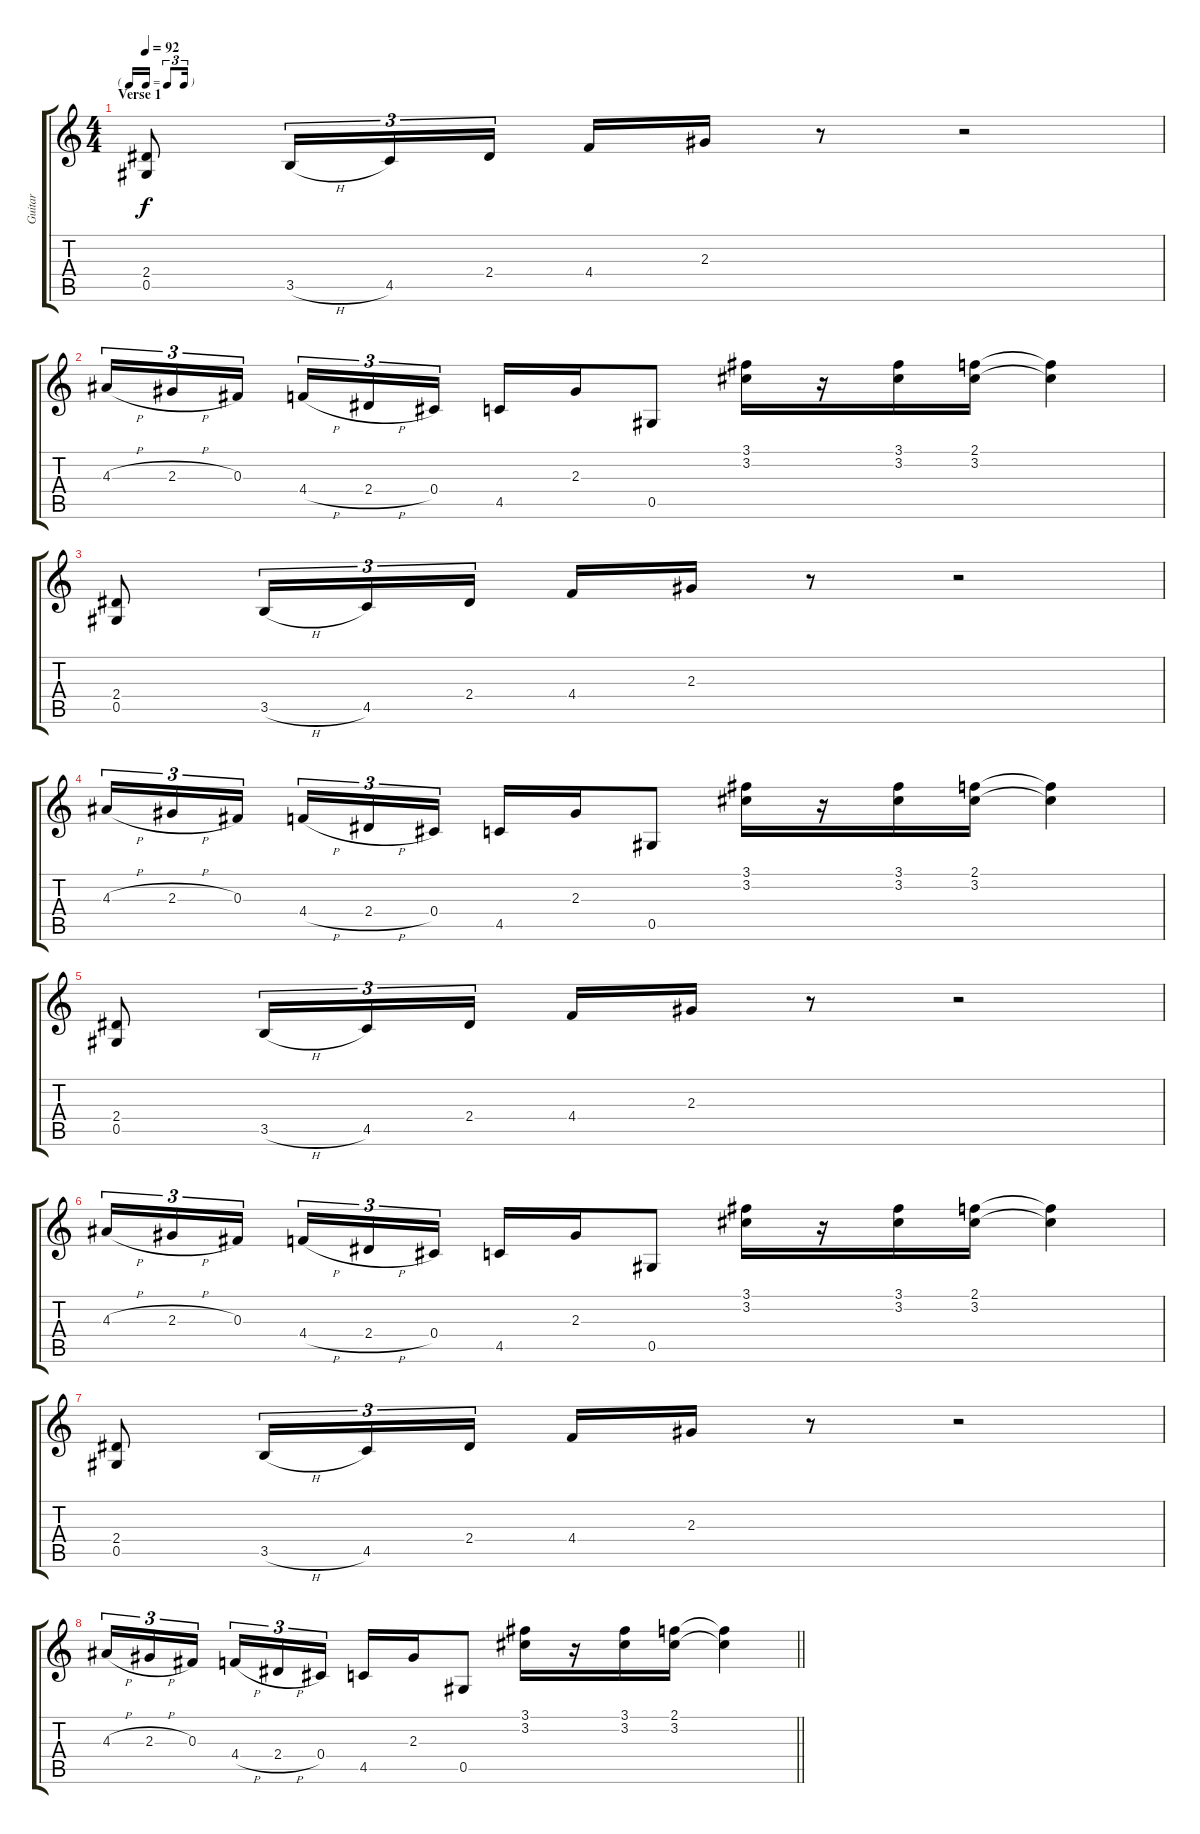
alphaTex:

\track ("Guitar" "Guitar") {instrument overdrivenguitar}
\staff {score tabs}
\tuning (Eb4 Bb3 Gb3 Db3 Ab2 Eb2) {hide}
\ts (4 4)
\tf triplet16th
\section ("" "Verse 1")
\tempo 92
\clef g2
\ks c
(2.4 0.5).8{dy f} 3.5{h}.16{tu (3 2)} 4.5.16{tu (3 2)} 2.4.16{tu (3 2)} 4.4.16 2.3.16 r.8 r.2 |
4.3{h}.16{tu (3 2)} 2.3{h}.16{tu (3 2)} 0.3.16{tu (3 2) beam splitsecondary} 4.4{h}.16{tu (3 2)} 2.4{h}.16{tu (3 2)} 0.4.16{tu (3 2)} 4.5.16 2.3.16 0.5.8 (3.1 3.2).16 r.16 (3.1 3.2).16 (2.1 3.2).16 (2.1{t} 3.2{t}).4 |
(2.4 0.5).8 3.5{h}.16{tu (3 2)} 4.5.16{tu (3 2)} 2.4.16{tu (3 2)} 4.4.16 2.3.16 r.8 r.2 |
4.3{h}.16{tu (3 2)} 2.3{h}.16{tu (3 2)} 0.3.16{tu (3 2) beam splitsecondary} 4.4{h}.16{tu (3 2)} 2.4{h}.16{tu (3 2)} 0.4.16{tu (3 2)} 4.5.16 2.3.16 0.5.8 (3.1 3.2).16 r.16 (3.1 3.2).16 (2.1 3.2).16 (2.1{t} 3.2{t}).4 |
(2.4 0.5).8 3.5{h}.16{tu (3 2)} 4.5.16{tu (3 2)} 2.4.16{tu (3 2)} 4.4.16 2.3.16 r.8 r.2 |
4.3{h}.16{tu (3 2)} 2.3{h}.16{tu (3 2)} 0.3.16{tu (3 2) beam splitsecondary} 4.4{h}.16{tu (3 2)} 2.4{h}.16{tu (3 2)} 0.4.16{tu (3 2)} 4.5.16 2.3.16 0.5.8 (3.1 3.2).16 r.16 (3.1 3.2).16 (2.1 3.2).16 (2.1{t} 3.2{t}).4 |
(2.4 0.5).8 3.5{h}.16{tu (3 2)} 4.5.16{tu (3 2)} 2.4.16{tu (3 2)} 4.4.16 2.3.16 r.8 r.2 |
\barLineRight lightlight
4.3{h}.16{tu (3 2)} 2.3{h}.16{tu (3 2)} 0.3.16{tu (3 2) beam splitsecondary} 4.4{h}.16{tu (3 2)} 2.4{h}.16{tu (3 2)} 0.4.16{tu (3 2)} 4.5.16 2.3.16 0.5.8 (3.1 3.2).16 r.16 (3.1 3.2).16 (2.1 3.2).16 (2.1{t} 3.2{t}).4
